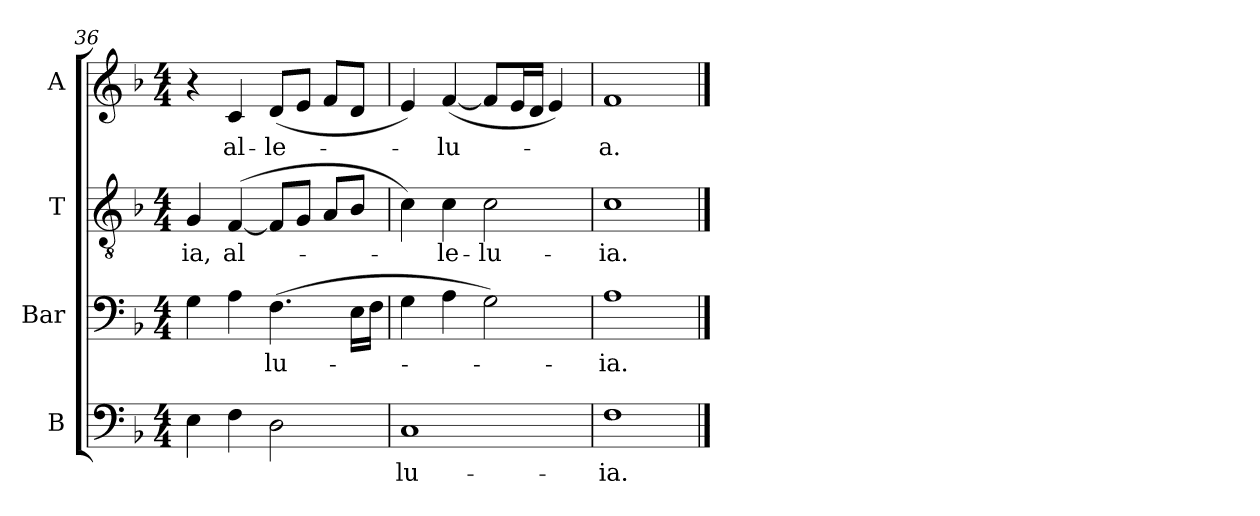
**kern	**text	**kern	**text	**kern	**text	**kern	**text
*part4	*part4	*part3	*part3	*part2	*part2	*part1	*part1
*staff4	*staff4	*staff3	*staff3	*staff2	*staff2	*staff1	*staff1
*I"B	*	*I"Bar	*	*I"T	*	*I"A	*
*clefF4	*	*clefF4	*	*clefGv2	*	*clefG2	*
*	*	*	*	*ITrd7c12	*	*	*
*k[b-]	*	*k[b-]	*	*k[b-]	*	*k[b-]	*
*F:	*	*F:	*	*F:	*	*F:	*
*M4/4	*	*M4/4	*	*M4/4	*	*M4/4	*
=36	=36	=36	=36	=36	=36	=36	=36
!	!	!	!	!	!LO:LY:b:color=#000000	!	!
4Ei\	.	4Gi\	.	4GGi/	-ia,	4r	.
!	!	!	!	!	!LO:LY:b:color=#000000	!	!
!	!	!	!	!	!	!	!LO:LY:b:color=#000000
4Fi\	.	4Ai\	.	([4FFi/	al-	4ci/	al-
!	!	!	!LO:LY:b:color=#000000	!	!	!	!
!	!	!	!	!	!	!	!LO:LY:b:color=#000000
2Di\	.	(4.Fi\	-lu-	8FFi/L]	.	(8di/L	-le-
.	.	.	.	8GGi/J	.	8ei/J	.
.	.	.	.	8AAi/L	.	8fi/L	.
.	.	16Ei\LL	.	8BB-i/J	.	8di/J	.
.	.	16Fi\JJ	.	.	.	.	.
=37	=37	=37	=37	=37	=37	=37	=37
!	!LO:LY:b:color=#000000	!	!	!	!	!	!
1Ci	-lu-	4Gi\	.	4Ci\)	.	4ei/)	.
!	!	!	!	!	!LO:LY:b:color=#000000	!	!
!	!	!	!	!	!	!	!LO:LY:b:color=#000000
.	.	4Ai\	.	4Ci\	-le-	([4fi/	-lu-
!	!	!	!	!	!LO:LY:b:color=#000000	!	!
.	.	2Gi\)	.	2Ci\	-lu-	8fi/L]	.
.	.	.	.	.	.	16ei/L	.
.	.	.	.	.	.	16di/JJ	.
.	.	.	.	.	.	4ei/)	.
=38	=38	=38	=38	=38	=38	=38	=38
!	!LO:LY:b:color=#000000	!	!	!	!	!	!
!	!	!	!LO:LY:b:color=#000000	!	!	!	!
!	!	!	!	!	!LO:LY:b:color=#000000	!	!
!	!	!	!	!	!	!	!LO:LY:b:color=#000000
1Fi	-ia.	1Ai	-ia.	1Ci	-ia.	1fi	-a.
==	==	==	==	==	==	==	==
*-	*-	*-	*-	*-	*-	*-	*-
